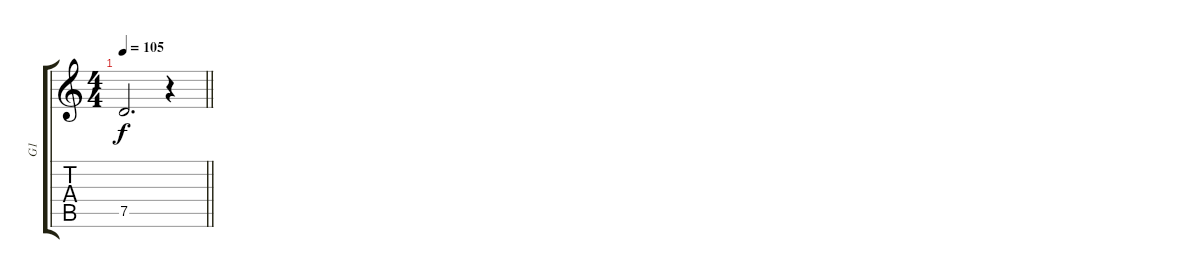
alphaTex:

\track ("G1" "G1") {instrument distortionguitar}
\staff {score tabs}
\tuning (D4 A3 F3 C3 G2 C2) {hide}
\ts (4 4)
\tempo 105
\clef g2
\barLineRight lightlight
\ks c
7.5.2{d dy f} r.4
